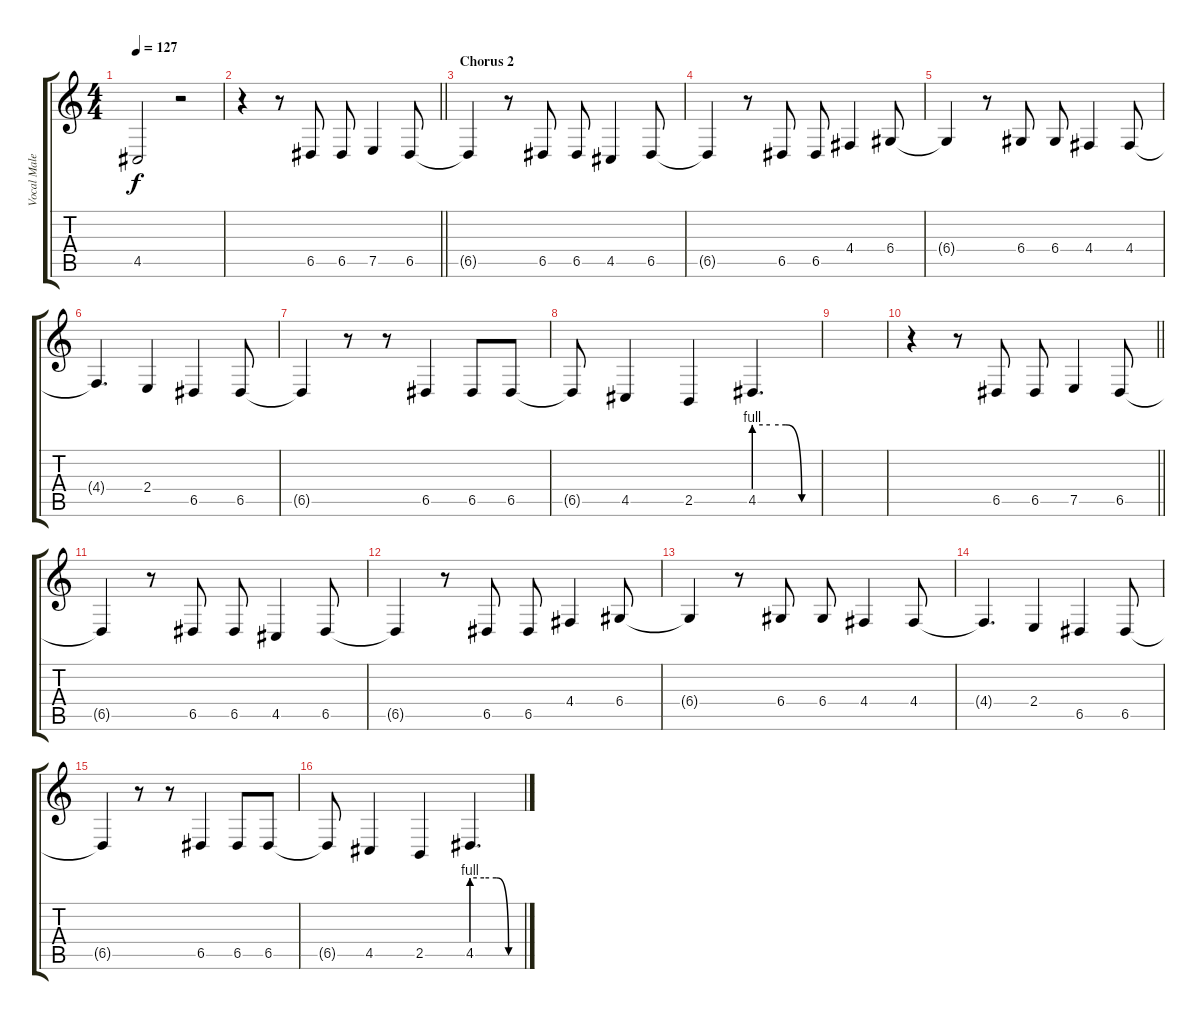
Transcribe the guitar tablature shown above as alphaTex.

\track ("Vocal Male" "Vocal Male") {instrument lead2sawtooth}
\staff {score tabs}
\tuning (E4 B3 G3 D3 A2 E2) {hide}
\ts (4 4)
\tempo 127
\clef g2
\ks c
4.5{t}.2{dy f} r.2 |
\barLineRight lightlight
r.4 r.8 6.5.8 6.5.8 7.5.4 6.5.8 |
\section ("" "Chorus 2")
6.5{t}.4 r.8 6.5.8 6.5.8 4.5.4 6.5.8 |
6.5{t}.4 r.8 6.5.8 6.5.8 4.4.4 6.4.8 |
6.4{t}.4 r.8 6.4.8 6.4.8 4.4.4 4.4.8 |
4.4{t}.4{d} 2.4.4 6.5.4 6.5.8 |
6.5{t}.4 r.8 r.8 6.5.4 6.5.8 6.5.8 |
6.5{t}.8 4.5.4 2.5.4 4.5{be (custom 0 4 15 4 30 4 45 0 60 0)}.4{d} |
|
\barLineRight lightlight
r.4 r.8 6.5.8 6.5.8 7.5.4 6.5.8 |
6.5{t}.4 r.8 6.5.8 6.5.8 4.5.4 6.5.8 |
6.5{t}.4 r.8 6.5.8 6.5.8 4.4.4 6.4.8 |
6.4{t}.4 r.8 6.4.8 6.4.8 4.4.4 4.4.8 |
4.4{t}.4{d} 2.4.4 6.5.4 6.5.8 |
6.5{t}.4 r.8 r.8 6.5.4 6.5.8 6.5.8 |
6.5{t}.8 4.5.4 2.5.4 4.5{be (custom 0 4 15 4 30 4 45 0 60 0)}.4{d}
